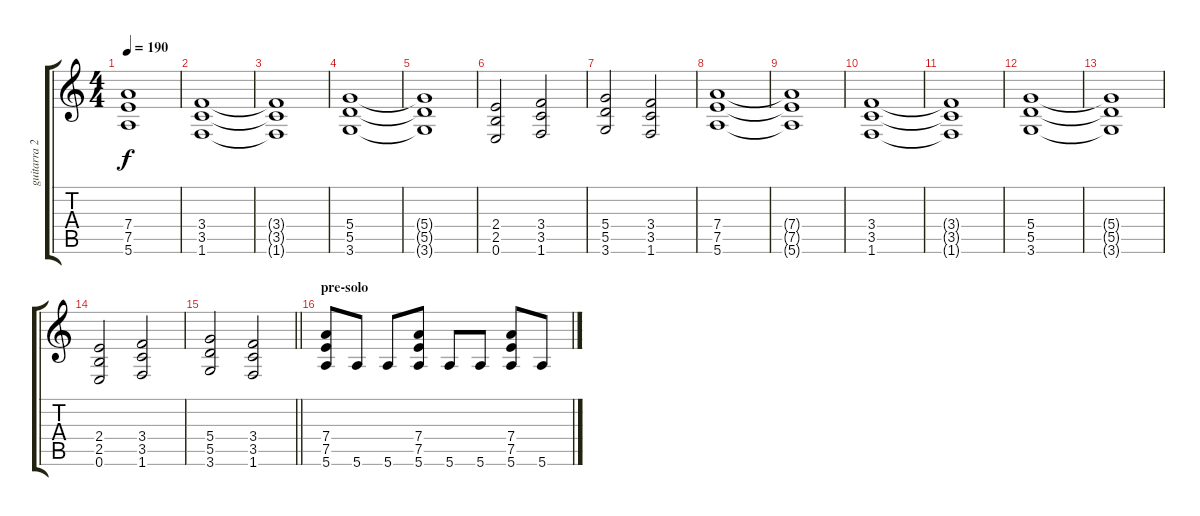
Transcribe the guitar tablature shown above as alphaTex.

\track ("guitarra 2" "guitarra 2") {instrument distortionguitar}
\staff {score tabs}
\tuning (E4 B3 G3 D3 A2 E2) {hide}
\ts (4 4)
\tempo 190
\clef g2
\ks c
(7.4{t} 7.5{t} 5.6{t}).1{dy f} |
(3.4 3.5 1.6).1 |
(3.4{t} 3.5{t} 1.6{t}).1 |
(5.4 5.5 3.6).1 |
(5.4{t} 5.5{t} 3.6{t}).1 |
(2.4 2.5 0.6).2 (3.4 3.5 1.6).2 |
(5.4 5.5 3.6).2 (3.4 3.5 1.6).2 |
(7.4 7.5 5.6).1 |
(7.4{t} 7.5{t} 5.6{t}).1 |
(3.4 3.5 1.6).1 |
(3.4{t} 3.5{t} 1.6{t}).1 |
(5.4 5.5 3.6).1 |
(5.4{t} 5.5{t} 3.6{t}).1 |
(2.4 2.5 0.6).2 (3.4 3.5 1.6).2 |
\barLineRight lightlight
(5.4 5.5 3.6).2 (3.4 3.5 1.6).2 |
\section ("" "pre-solo")
(7.4 7.5 5.6).8 5.6.8 5.6.8 (7.4 7.5 5.6).8 5.6.8 5.6.8 (7.4 7.5 5.6).8 5.6.8
